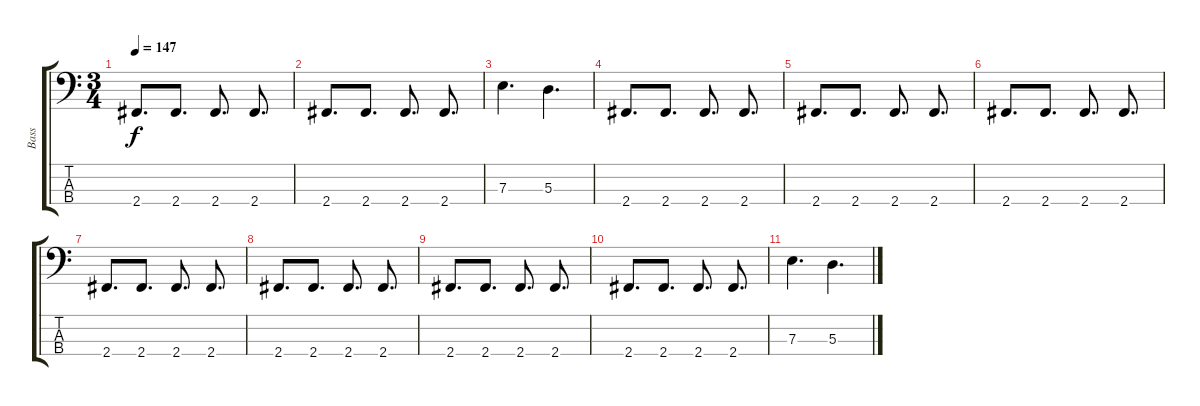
\track ("Bass" "Bass") {instrument electricbasspick}
\staff {score tabs}
\tuning (G2 D2 A1 E1) {hide}
\ts (3 4)
\tempo 147
\clef f4
\ks c
2.4.8{d dy f} 2.4.8{d} 2.4.8{d} 2.4.8{d} |
2.4.8{d} 2.4.8{d} 2.4.8{d} 2.4.8{d} |
7.3.4{d} 5.3.4{d} |
\section ("" "")
2.4.8{d volume 12} 2.4.8{d} 2.4.8{d} 2.4.8{d} |
2.4.8{d volume 10} 2.4.8{d} 2.4.8{d} 2.4.8{d} |
2.4.8{d volume 9} 2.4.8{d} 2.4.8{d} 2.4.8{d} |
2.4.8{d volume 7} 2.4.8{d} 2.4.8{d} 2.4.8{d} |
2.4.8{d} 2.4.8{d} 2.4.8{d} 2.4.8{d} |
2.4.8{d volume 5} 2.4.8{d} 2.4.8{d} 2.4.8{d} |
2.4.8{d volume 3} 2.4.8{d} 2.4.8{d} 2.4.8{d} |
7.3.4{d volume 1} 5.3.4{d}
